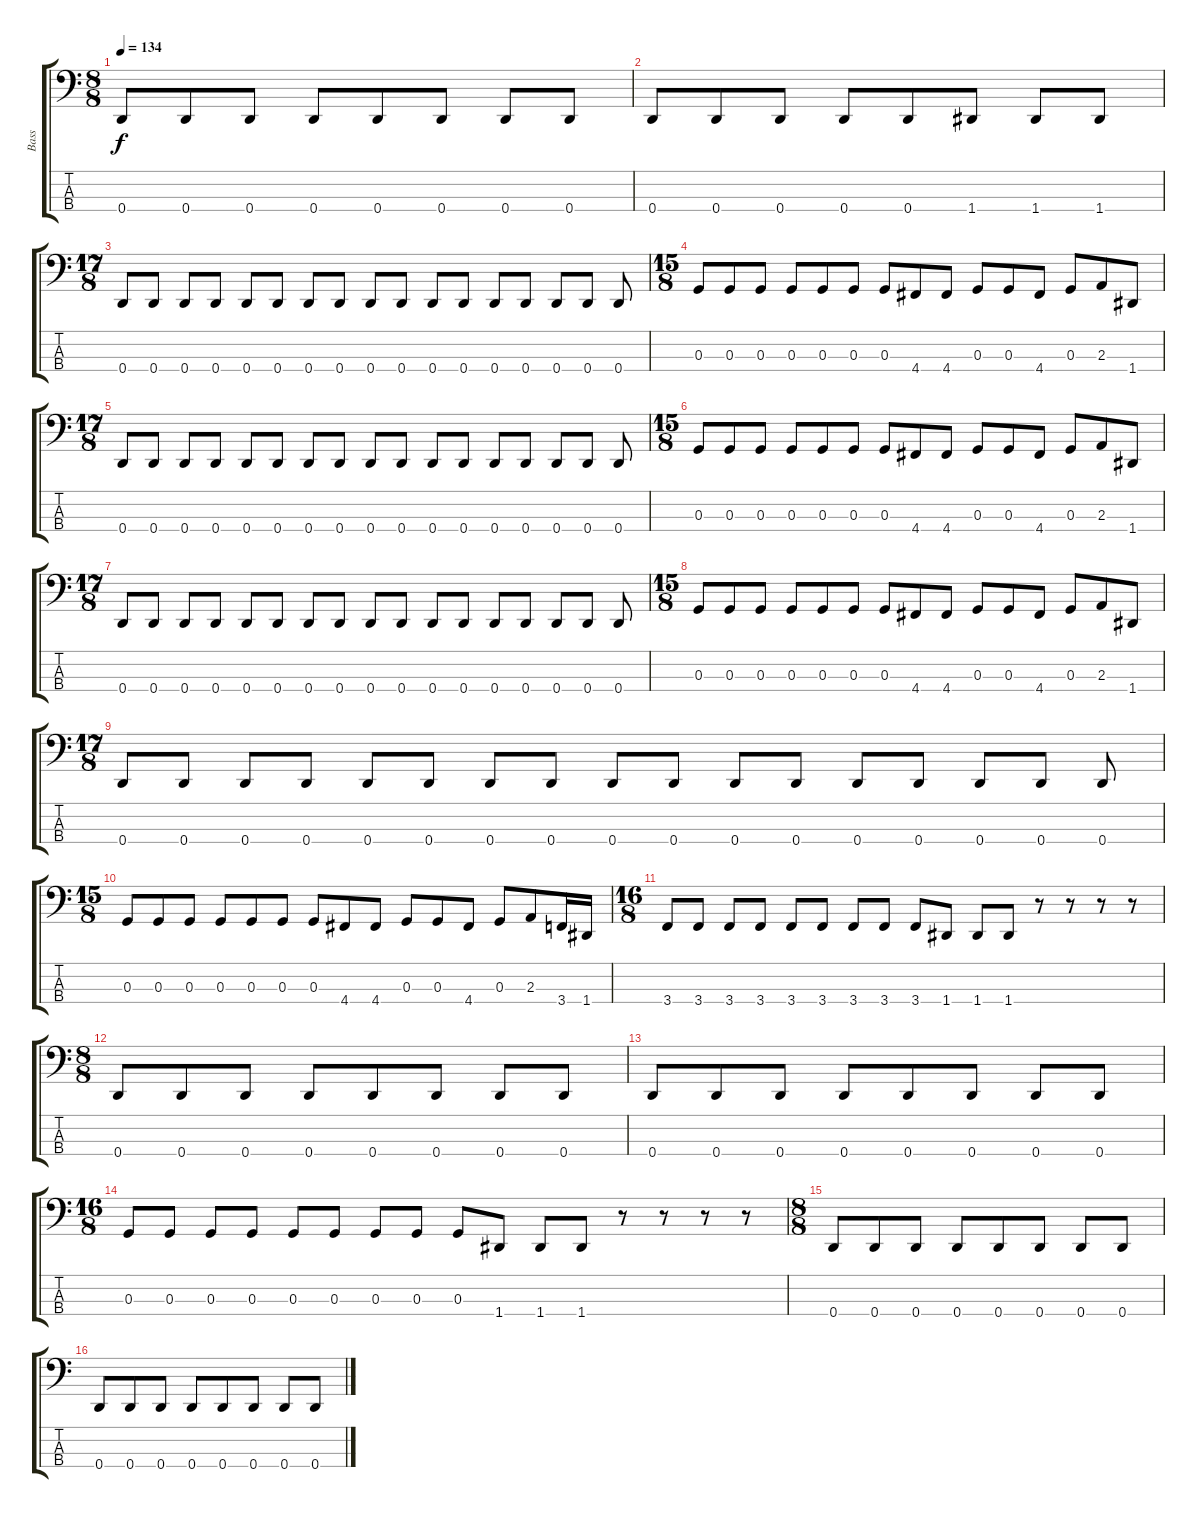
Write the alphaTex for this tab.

\track ("Bass" "Bass") {instrument electricbassfinger}
\staff {score tabs}
\tuning (F2 C2 G1 D1) {hide}
\ts (8 8)
\tempo 134
\clef f4
\ks c
0.4.8{dy f} 0.4.8 0.4.8 0.4.8 0.4.8 0.4.8 0.4.8 0.4.8 |
0.4.8 0.4.8 0.4.8 0.4.8 0.4.8 1.4.8 1.4.8 1.4.8 |
\ts (17 8)
0.4.8 0.4.8 0.4.8 0.4.8 0.4.8 0.4.8 0.4.8 0.4.8 0.4.8 0.4.8 0.4.8 0.4.8 0.4.8 0.4.8 0.4.8 0.4.8 0.4.8 |
\ts (15 8)
0.3.8 0.3.8 0.3.8 0.3.8 0.3.8 0.3.8 0.3.8 4.4.8 4.4.8 0.3.8 0.3.8 4.4.8 0.3.8 2.3.8 1.4.8 |
\ts (17 8)
0.4.8 0.4.8 0.4.8 0.4.8 0.4.8 0.4.8 0.4.8 0.4.8 0.4.8 0.4.8 0.4.8 0.4.8 0.4.8 0.4.8 0.4.8 0.4.8 0.4.8 |
\ts (15 8)
0.3.8 0.3.8 0.3.8 0.3.8 0.3.8 0.3.8 0.3.8 4.4.8 4.4.8 0.3.8 0.3.8 4.4.8 0.3.8 2.3.8 1.4.8 |
\ts (17 8)
0.4.8 0.4.8 0.4.8 0.4.8 0.4.8 0.4.8 0.4.8 0.4.8 0.4.8 0.4.8 0.4.8 0.4.8 0.4.8 0.4.8 0.4.8 0.4.8 0.4.8 |
\ts (15 8)
0.3.8 0.3.8 0.3.8 0.3.8 0.3.8 0.3.8 0.3.8 4.4.8 4.4.8 0.3.8 0.3.8 4.4.8 0.3.8 2.3.8 1.4.8 |
\ts (17 8)
0.4.8 0.4.8 0.4.8 0.4.8 0.4.8 0.4.8 0.4.8 0.4.8 0.4.8 0.4.8 0.4.8 0.4.8 0.4.8 0.4.8 0.4.8 0.4.8 0.4.8 |
\ts (15 8)
0.3.8 0.3.8 0.3.8 0.3.8 0.3.8 0.3.8 0.3.8 4.4.8 4.4.8 0.3.8 0.3.8 4.4.8 0.3.8 2.3.8 3.4.16 1.4.16 |
\ts (16 8)
3.4.8 3.4.8 3.4.8 3.4.8 3.4.8 3.4.8 3.4.8 3.4.8 3.4.8 1.4.8 1.4.8 1.4.8 r.8 r.8 r.8 r.8 |
\ts (8 8)
0.4.8 0.4.8 0.4.8 0.4.8 0.4.8 0.4.8 0.4.8 0.4.8 |
0.4.8 0.4.8 0.4.8 0.4.8 0.4.8 0.4.8 0.4.8 0.4.8 |
\ts (16 8)
0.3.8 0.3.8 0.3.8 0.3.8 0.3.8 0.3.8 0.3.8 0.3.8 0.3.8 1.4.8 1.4.8 1.4.8 r.8 r.8 r.8 r.8 |
\ts (8 8)
0.4.8 0.4.8 0.4.8 0.4.8 0.4.8 0.4.8 0.4.8 0.4.8 |
0.4.8 0.4.8 0.4.8 0.4.8 0.4.8 0.4.8 0.4.8 0.4.8
